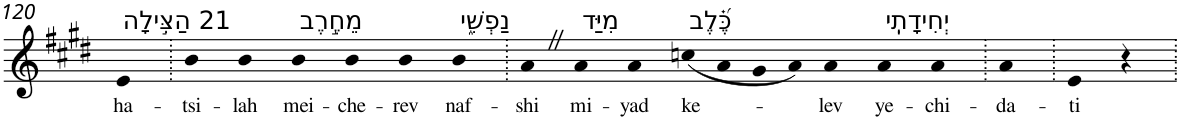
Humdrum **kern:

**kern	**text
*part1	*part1
*staff1	*staff1
*I"Piano	*
*I'Pno	*
!!LO:PB:g=z
*clefG2	*
*k[f#c#g#d#]	*
*E:	*
=120	=120
!LO:TX:a:t=21 הַצִּ֣ילָה	!
!	!LO:LY:b
4e	ha-
=121.	=121.
!	!LO:LY:b
4b	-tsi-
!	!LO:LY:b
4b	-lah
!LO:TX:a:t=מֵחֶ֣רֶב	!
!	!LO:LY:b
4b	mei-
!	!LO:LY:b
4b	-che-
!	!LO:LY:b
4b	-rev
!LO:TX:a:t=נַפְשִׁ֑י	!
!	!LO:LY:b
4b	naf-
=122.	=122.
!	!LO:LY:b
4aZ	-shi
!LO:TX:a:t=מִיַּד	!
!	!LO:LY:b
4a	mi-
!	!LO:LY:b
4a	-yad
!LO:TX:a:t=כֶּ֝֗לֶב	!
!	!LO:LY:b
(<8ccn	ke-
8a	.
8g#	.
8a)	.
!	!LO:LY:b
4a	-lev
!LO:TX:a:t=יְחִידָתִֽי	!
!	!LO:LY:b
4a	ye-
!	!LO:LY:b
4a	-chi-
=123.	=123.
!	!LO:LY:b
4a	-da-
=124.	=124.
!	!LO:LY:b
4e	-ti
4r	.
=.	=.
*-	*-
